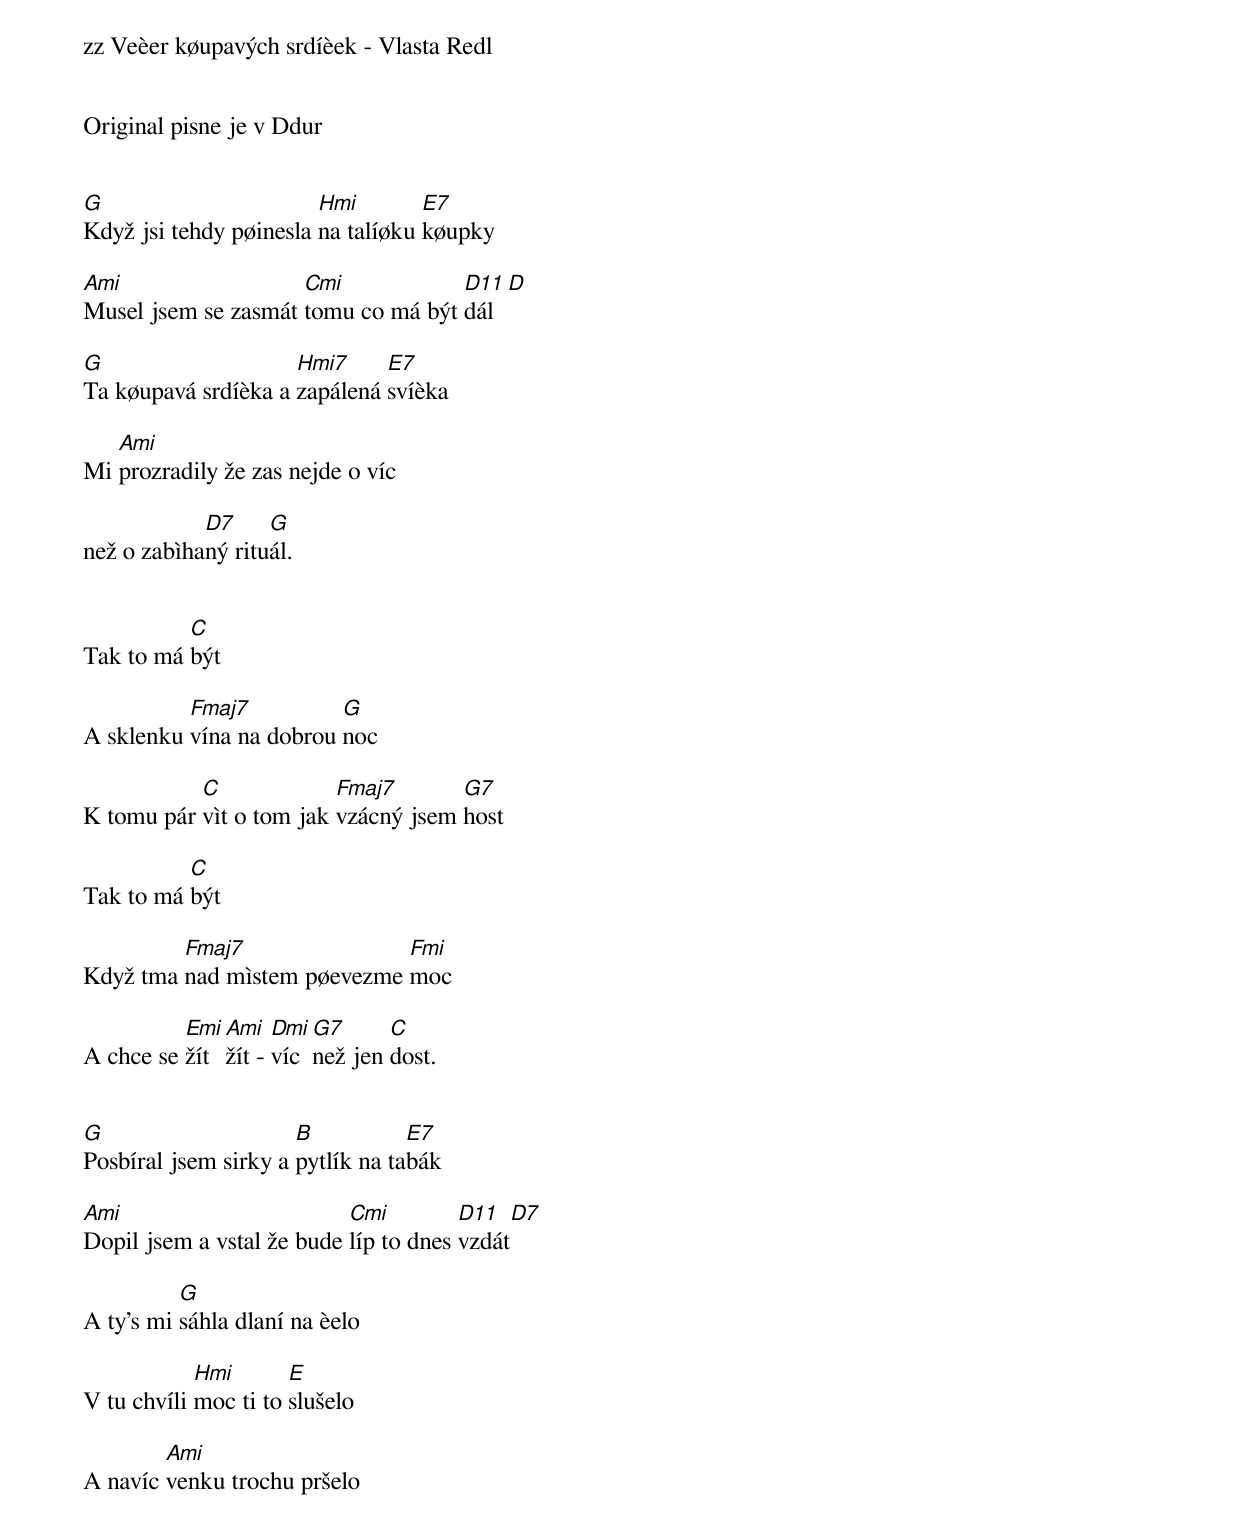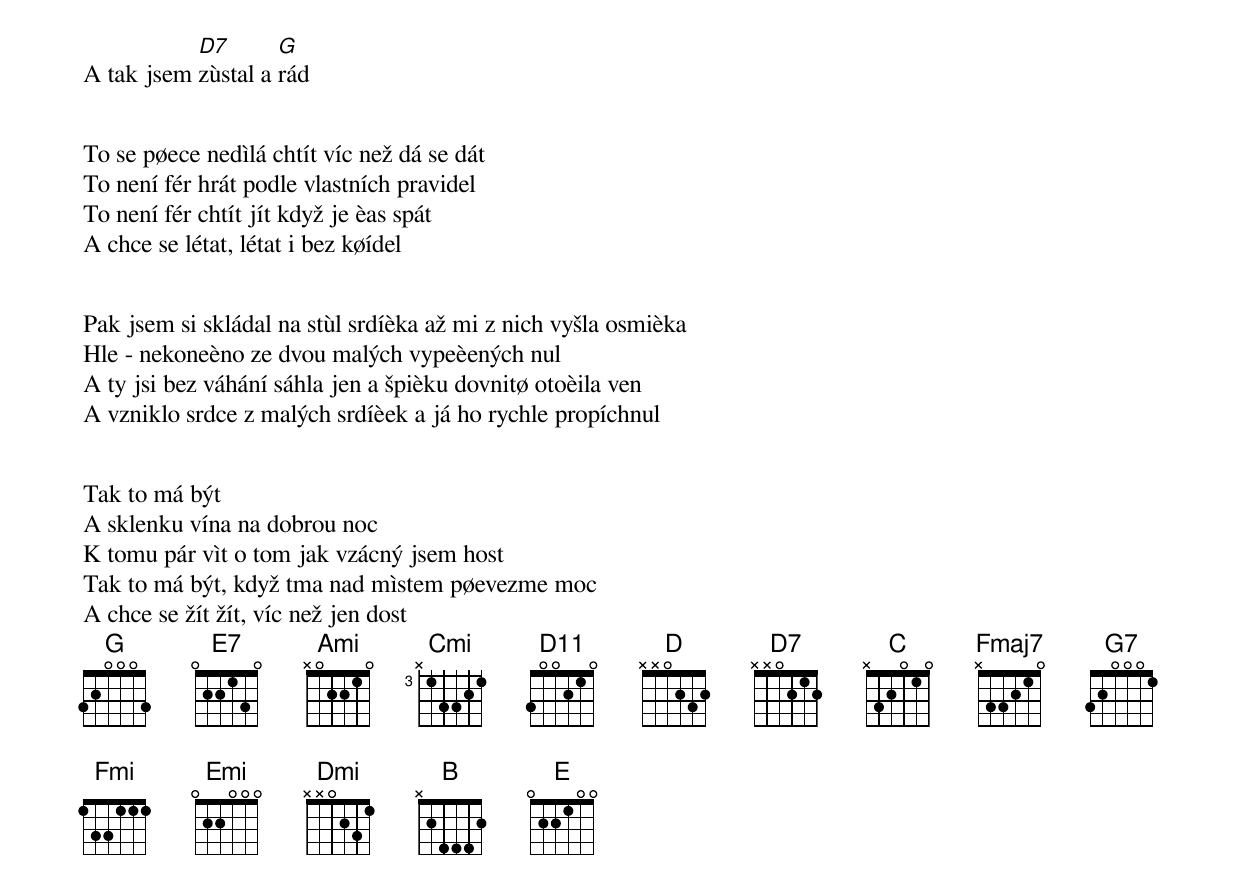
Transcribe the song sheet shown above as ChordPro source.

zz Veèer køupavých srdíèek - Vlasta Redl


Original pisne je v Ddur


[G]Když jsi tehdy pøinesla [Hmi]na talíøku [E7]køupky

[Ami]Musel jsem se zasmát [Cmi]tomu co má být [D11]dál[D]

[G]Ta køupavá srdíèka a [Hmi7]zapálená [E7]svíèka

Mi [Ami]prozradily že zas nejde o víc

než o zabìha[D7]ný ritu[G]ál.


Tak to má [C]být

A sklenku [Fmaj7]vína na dobrou [G]noc

K tomu pár [C]vìt o tom jak [Fmaj7]vzácný jsem [G7]host

Tak to má [C]být

Když tma [Fmaj7]nad mìstem pøevezme [Fmi]moc

A chce se [Emi]žít [Ami]žít - [Dmi]víc [G7]než jen [C]dost.


[G]Posbíral jsem sirky a [B]pytlík na ta[E7]bák

[Ami]Dopil jsem a vstal že bude [Cmi]líp to dnes [D11]vzdát[D7]

A ty’s mi [G]sáhla dlaní na èelo

V tu chvíli [Hmi]moc ti to [E]slušelo

A navíc [Ami]venku trochu pršelo

A tak jsem [D7]zùstal a [G]rád


To se pøece nedìlá chtít víc než dá se dát
To není fér hrát podle vlastních pravidel
To není fér chtít jít když je èas spát
A chce se létat, létat i bez køídel


Pak jsem si skládal na stùl srdíèka až mi z nich vyšla osmièka
Hle - nekoneèno ze dvou malých vypeèených nul
A ty jsi bez váhání sáhla jen a špièku dovnitø otoèila ven
A vzniklo srdce z malých srdíèek a já ho rychle propíchnul


Tak to má být
A sklenku vína na dobrou noc
K tomu pár vìt o tom jak vzácný jsem host
Tak to má být, když tma nad mìstem pøevezme moc
A chce se žít žít, víc než jen dost
